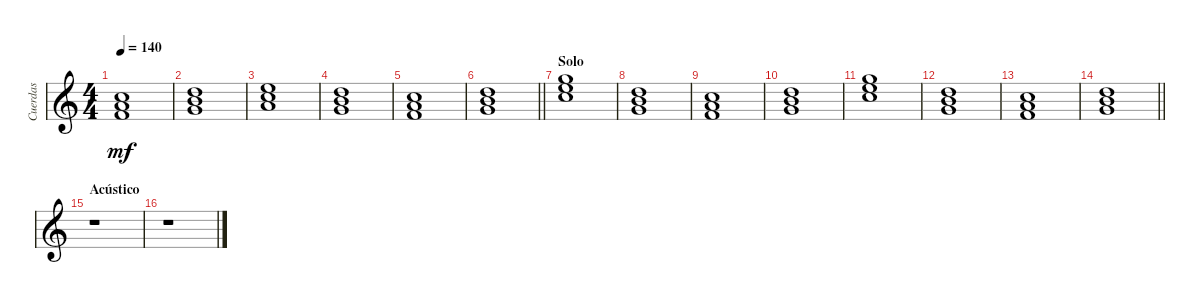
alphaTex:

\track ("Cuerdas" "Cuerdas") {instrument stringensemble1}
\staff {score}
\tuning (E4 B3 G3 D3 A2 E2 B1) {hide}
\ts (4 4)
\tempo 140
\clef g2
\ks c
(1.1 10.2 17.3).1{dy mf} |
(3.1 12.2 19.3).1 |
(5.1 13.2 21.3).1 |
(3.1 12.2 19.3).1 |
(1.1 10.2 17.3).1 |
\barLineRight lightlight
(3.1 12.2 19.3).1 |
\section ("" "Solo")
(8.1 17.2 24.3).1 |
(3.1 12.2 19.3).1 |
(1.1 10.2 17.3).1 |
(3.1 12.2 19.3).1 |
(8.1 17.2 24.3).1 |
(3.1 12.2 19.3).1 |
(1.1 10.2 17.3).1 |
\barLineRight lightlight
(3.1 12.2 19.3).1 |
\section ("" "Acústico")
r.1 |
r.1
